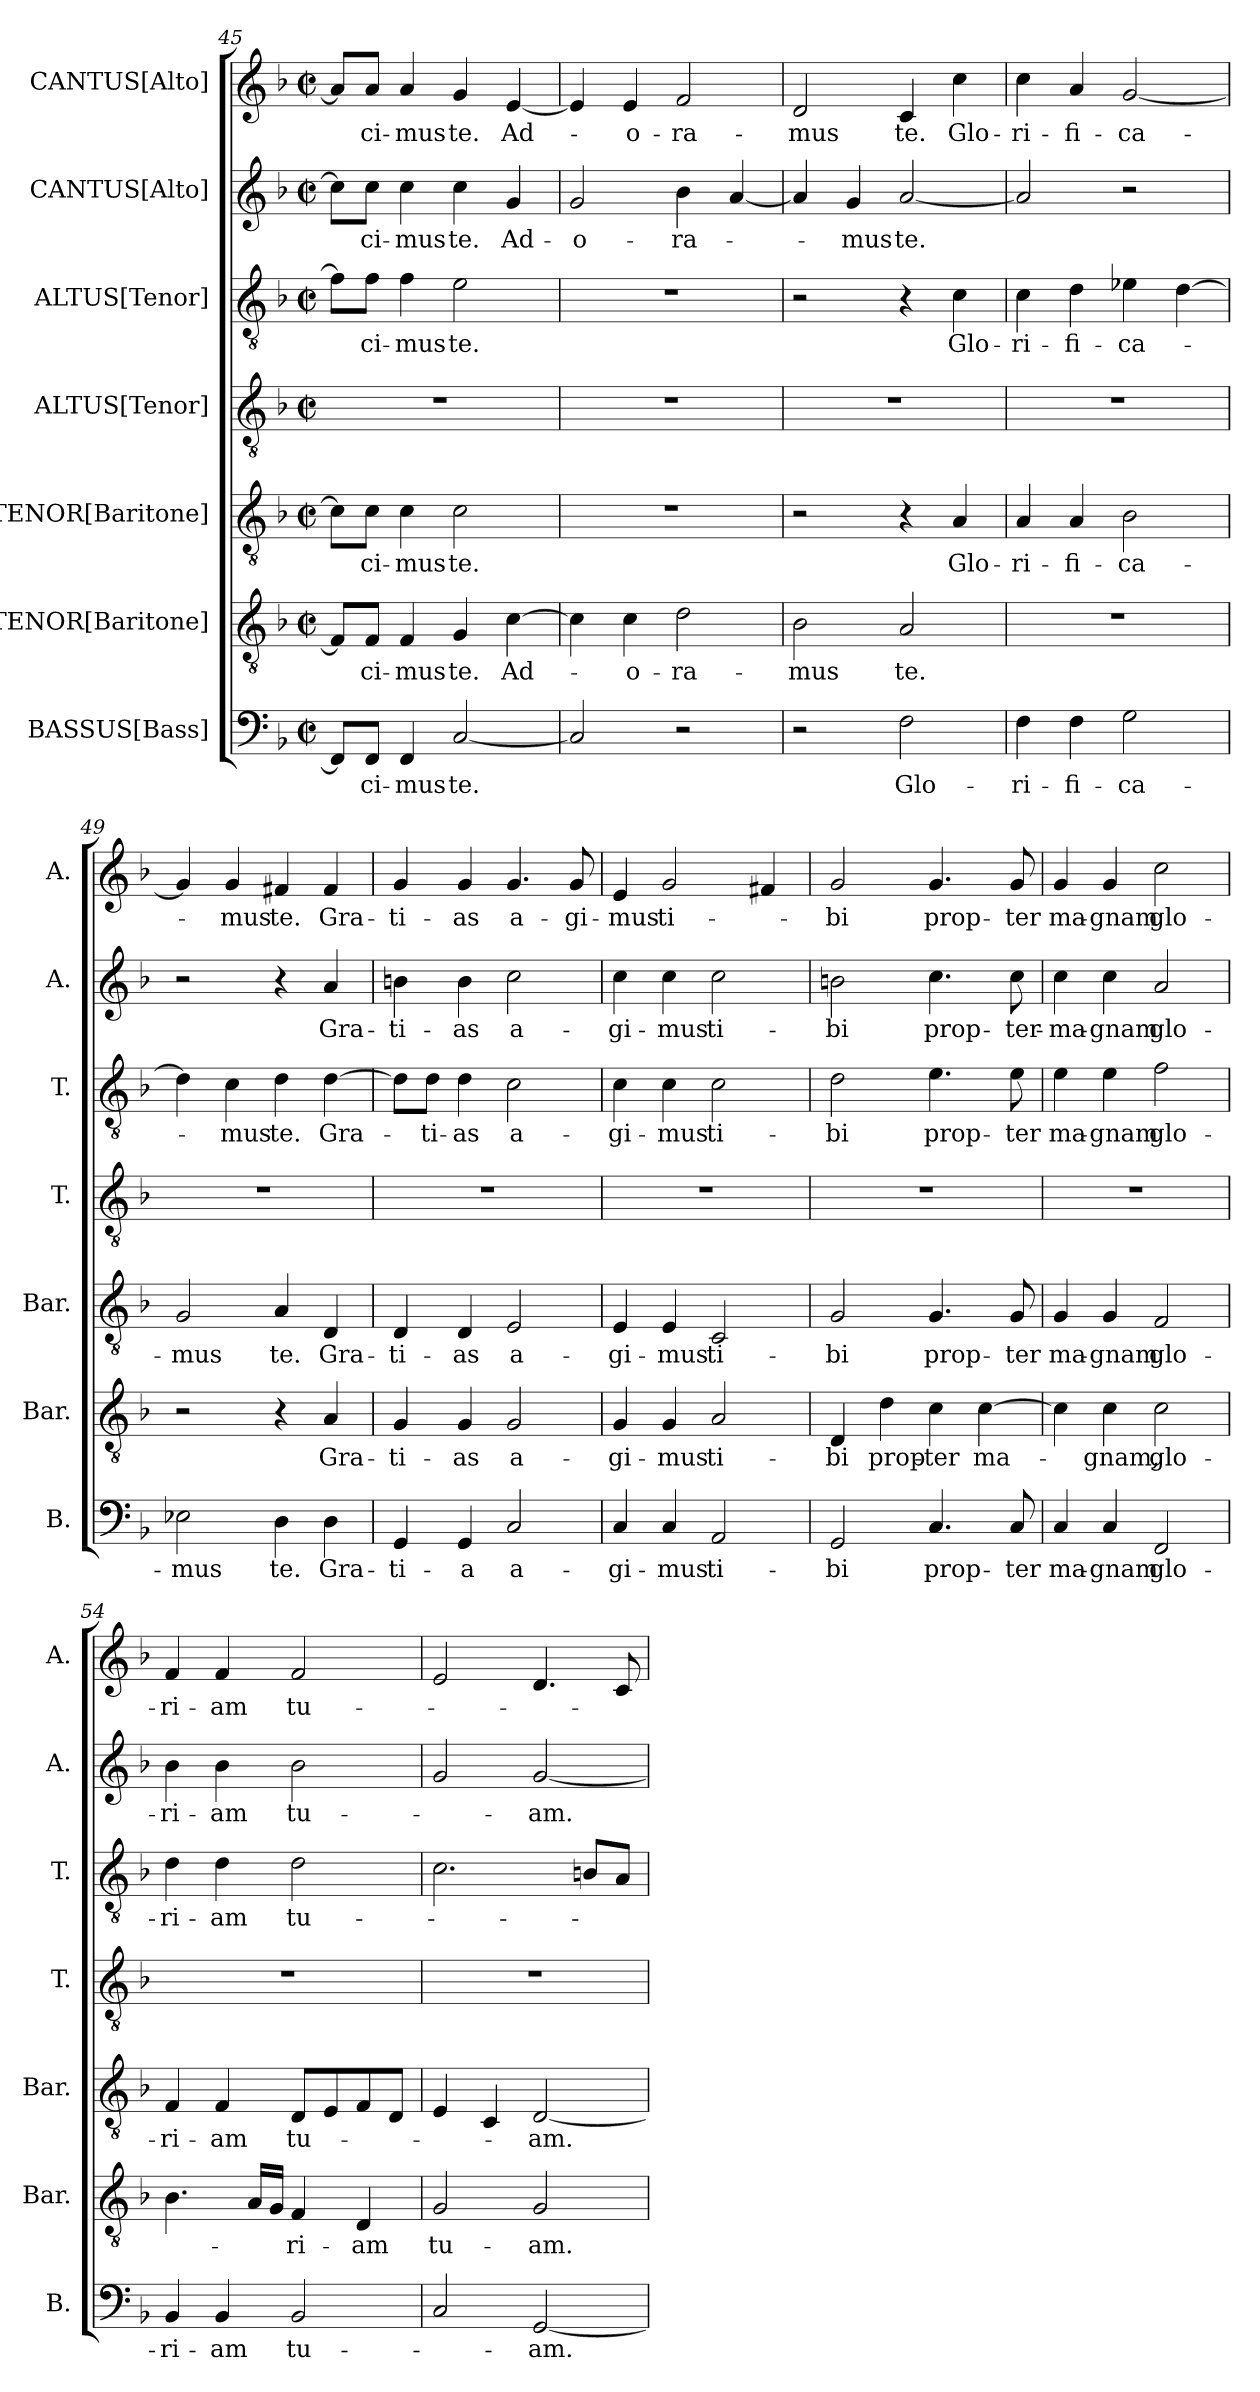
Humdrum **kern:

**kern	**text	**kern	**text	**kern	**text	**kern	**kern	**text	**kern	**text	**kern	**text
*part7	*part7	*part6	*part6	*part5	*part5	*part4	*part3	*part3	*part2	*part2	*part1	*part1
*staff7	*staff7	*staff6	*staff6	*staff5	*staff5	*staff4	*staff3	*staff3	*staff2	*staff2	*staff1	*staff1
*I"BASSUS[Bass]	*	*I"TENOR[Baritone]	*	*I"TENOR[Baritone]	*	*I"ALTUS[Tenor]	*I"ALTUS[Tenor]	*	*I"CANTUS[Alto]	*	*I"CANTUS[Alto]	*
*I'B.	*	*I'Bar.	*	*I'Bar.	*	*I'T.	*I'T.	*	*I'A.	*	*I'A.	*
*clefF4	*	*clefGv2	*	*clefGv2	*	*clefGv2	*clefGv2	*	*clefG2	*	*clefG2	*
*	*	*ITrd7c12	*	*ITrd7c12	*	*ITrd7c12	*ITrd7c12	*	*	*	*	*
*k[b-]	*	*k[b-]	*	*k[b-]	*	*k[b-]	*k[b-]	*	*k[b-]	*	*k[b-]	*
*F:	*	*F:	*	*F:	*	*F:	*F:	*	*F:	*	*F:	*
*M2/2	*	*M2/2	*	*M2/2	*	*M2/2	*M2/2	*	*M2/2	*	*M2/2	*
*met(c|)	*	*met(c|)	*	*met(c|)	*	*met(c|)	*met(c|)	*	*met(c|)	*	*met(c|)	*
=45	=45	=45	=45	=45	=45	=45	=45	=45	=45	=45	=45	=45
8FF/L]	.	8FF/L]	.	8C\L]	.	1r	8F\L]	.	8cc\L]	.	8a/L]	.
!	!LO:LY:b	!	!LO:LY:b	!	!LO:LY:b	!	!	!LO:LY:b	!	!LO:LY:b	!	!LO:LY:b
8FF/J	-ci-	8FF/J	-ci-	8C\J	-ci-	.	8F\J	-ci-	8cc\J	-ci-	8a/J	-ci-
!	!LO:LY:b	!	!LO:LY:b	!	!LO:LY:b	!	!	!LO:LY:b	!	!LO:LY:b	!	!LO:LY:b
4FF/	-mus	4FF/	-mus	4C\	-mus	.	4F\	-mus	4cc\	-mus	4a/	-mus
!	!LO:LY:b	!	!LO:LY:b	!	!LO:LY:b	!	!	!LO:LY:b	!	!LO:LY:b	!	!LO:LY:b
[<2C/	te.	4GG/	te.	2C\	te.	.	2E\	te.	4cc\	te.	4g/	te.
!	!	!	!LO:LY:b	!	!	!	!	!	!	!LO:LY:b	!	!LO:LY:b
.	.	[>4C\	Ad-	.	.	.	.	.	4g/	Ad-	[<4e/	Ad-
!!LO:LB:g=z
=46	=46	=46	=46	=46	=46	=46	=46	=46	=46	=46	=46	=46
!	!	!	!	!	!	!	!	!	!	!LO:LY:b	!	!
2C/]	.	4C\]	.	1r	.	1r	1r	.	2g/	-o-	4e/]	.
!	!	!	!LO:LY:b	!	!	!	!	!	!	!	!	!LO:LY:b
.	.	4C\	-o-	.	.	.	.	.	.	.	4e/	-o-
!	!	!	!LO:LY:b	!	!	!	!	!	!	!LO:LY:b	!	!LO:LY:b
2r	.	2D\	-ra-	.	.	.	.	.	4b-\	-ra-	2f/	-ra-
.	.	.	.	.	.	.	.	.	[<4a/	.	.	.
=47	=47	=47	=47	=47	=47	=47	=47	=47	=47	=47	=47	=47
!	!	!	!LO:LY:b	!	!	!	!	!	!	!	!	!LO:LY:b
2r	.	2BB-\	-mus	2r	.	1r	2r	.	4a/]	.	2d/	-mus
!	!	!	!	!	!	!	!	!	!	!LO:LY:b	!	!
.	.	.	.	.	.	.	.	.	4g/	-mus	.	.
!	!LO:LY:b	!	!LO:LY:b	!	!	!	!	!	!	!LO:LY:b	!	!LO:LY:b
2F\	Glo-	2AA/	te.	4r	.	.	4r	.	[<2a/	te.	4c/	te.
!	!	!	!	!	!LO:LY:b	!	!	!LO:LY:b	!	!	!	!LO:LY:b
.	.	.	.	4AA/	Glo-	.	4C\	Glo-	.	.	4cc\	Glo-
=48	=48	=48	=48	=48	=48	=48	=48	=48	=48	=48	=48	=48
!	!LO:LY:b	!	!	!	!LO:LY:b	!	!	!LO:LY:b	!	!	!	!LO:LY:b
4F\	-ri-	1r	.	4AA/	-ri-	1r	4C\	-ri-	2a/]	.	4cc\	-ri-
!	!LO:LY:b	!	!	!	!LO:LY:b	!	!	!LO:LY:b	!	!	!	!LO:LY:b
4F\	-fi-	.	.	4AA/	-fi-	.	4D\	-fi-	.	.	4a/	-fi-
!	!LO:LY:b	!	!	!	!LO:LY:b	!	!	!LO:LY:b	!	!	!	!LO:LY:b
2G\	-ca-	.	.	2BB-\	-ca-	.	4E-X\	-ca-	2r	.	[<2g/	-ca-
.	.	.	.	.	.	.	[>4D\	.	.	.	.	.
=49	=49	=49	=49	=49	=49	=49	=49	=49	=49	=49	=49	=49
!	!LO:LY:b	!	!	!	!LO:LY:b	!	!	!	!	!	!	!
2E-X\	-mus	2r	.	2GG/	-mus	1r	4D\]	.	2r	.	4g/]	.
!	!	!	!	!	!	!	!	!LO:LY:b	!	!	!	!LO:LY:b
.	.	.	.	.	.	.	4C\	-mus	.	.	4g/	-mus
!	!LO:LY:b	!	!	!	!LO:LY:b	!	!	!LO:LY:b	!	!	!	!LO:LY:b
4D\	te.	4r	.	4AA/	te.	.	4D\	te.	4r	.	4f#X/	te.
!	!LO:LY:b	!	!LO:LY:b	!	!LO:LY:b	!	!	!LO:LY:b	!	!LO:LY:b	!	!LO:LY:b
4D\	Gra-	4AA/	Gra-	4DD/	Gra-	.	[>4D\	Gra-	4a/	Gra-	4f#/	Gra-
=50	=50	=50	=50	=50	=50	=50	=50	=50	=50	=50	=50	=50
!	!LO:LY:b	!	!LO:LY:b	!	!LO:LY:b	!	!	!	!	!LO:LY:b	!	!LO:LY:b
4GG/	-ti-	4GG/	-ti-	4DD/	-ti-	1r	8D\L]	.	4bn\	-ti-	4g/	-ti-
!	!	!	!	!	!	!	!	!LO:LY:b	!	!	!	!
.	.	.	.	.	.	.	8D\J	-ti-	.	.	.	.
!	!LO:LY:b	!	!LO:LY:b	!	!LO:LY:b	!	!	!LO:LY:b	!	!LO:LY:b	!	!LO:LY:b
4GG/	-a	4GG/	-as	4DD/	-as	.	4D\	-as	4b\	-as	4g/	-as
!	!LO:LY:b	!	!LO:LY:b	!	!LO:LY:b	!	!	!LO:LY:b	!	!LO:LY:b	!	!LO:LY:b
2C/	a-	2GG/	a-	2EE/	a-	.	2C\	a-	2cc\	a-	4.g/	a-
!	!	!	!	!	!	!	!	!	!	!	!	!LO:LY:b
.	.	.	.	.	.	.	.	.	.	.	8g/	-gi-
=51	=51	=51	=51	=51	=51	=51	=51	=51	=51	=51	=51	=51
!	!LO:LY:b	!	!LO:LY:b	!	!LO:LY:b	!	!	!LO:LY:b	!	!LO:LY:b	!	!LO:LY:b
4C/	-gi-	4GG/	-gi-	4EE/	-gi-	1r	4C\	-gi-	4cc\	-gi-	4e/	-mus
!	!LO:LY:b	!	!LO:LY:b	!	!LO:LY:b	!	!	!LO:LY:b	!	!LO:LY:b	!	!LO:LY:b
4C/	-mus	4GG/	-mus	4EE/	-mus	.	4C\	-mus	4cc\	-mus	2g/	ti-
!	!LO:LY:b	!	!LO:LY:b	!	!LO:LY:b	!	!	!LO:LY:b	!	!LO:LY:b	!	!
2AA/	ti-	2AA/	ti-	2CC/	ti-	.	2C\	ti-	2cc\	ti-	.	.
.	.	.	.	.	.	.	.	.	.	.	4f#X/	.
=52	=52	=52	=52	=52	=52	=52	=52	=52	=52	=52	=52	=52
!	!LO:LY:b	!	!LO:LY:b	!	!LO:LY:b	!	!	!LO:LY:b	!	!LO:LY:b	!	!LO:LY:b
2GG/	-bi	4DD/	-bi	2GG/	-bi	1r	2D\	-bi	2bn\	-bi	2g/	-bi
!	!	!	!LO:LY:b	!	!	!	!	!	!	!	!	!
.	.	4D\	prop-	.	.	.	.	.	.	.	.	.
!	!LO:LY:b	!	!LO:LY:b	!	!LO:LY:b	!	!	!LO:LY:b	!	!LO:LY:b	!	!LO:LY:b
4.C/	prop-	4C\	-ter	4.GG/	prop-	.	4.E\	prop-	4.cc\	prop-	4.g/	prop-
!	!	!	!LO:LY:b	!	!	!	!	!	!	!	!	!
.	.	[>4C\	ma-	.	.	.	.	.	.	.	.	.
!	!LO:LY:b	!	!	!	!LO:LY:b	!	!	!LO:LY:b	!	!LO:LY:b	!	!LO:LY:b
8C/	-ter	.	.	8GG/	-ter	.	8E\	-ter	8cc\	-ter-	8g/	-ter
=53	=53	=53	=53	=53	=53	=53	=53	=53	=53	=53	=53	=53
!	!LO:LY:b	!	!	!	!LO:LY:b	!	!	!LO:LY:b	!	!LO:LY:b	!	!LO:LY:b
4C/	ma-	4C\]	.	4GG/	ma-	1r	4E\	ma-	4cc\	-ma-	4g/	ma-
!	!LO:LY:b	!	!LO:LY:b	!	!LO:LY:b	!	!	!LO:LY:b	!	!LO:LY:b	!	!LO:LY:b
4C/	-gnam	4C\	-gnam,	4GG/	-gnam	.	4E\	-gnam	4cc\	-gnam	4g/	-gnam
!	!LO:LY:b	!	!LO:LY:b	!	!LO:LY:b	!	!	!LO:LY:b	!	!LO:LY:b	!	!LO:LY:b
2FF/	glo-	2C\	glo-	2FF/	glo-	.	2F\	glo-	2a/	glo-	2cc\	glo-
!!LO:PB:g=z
=54	=54	=54	=54	=54	=54	=54	=54	=54	=54	=54	=54	=54
!	!LO:LY:b	!	!	!	!LO:LY:b	!	!	!LO:LY:b	!	!LO:LY:b	!	!LO:LY:b
4BB-/	-ri-	4.BB-\	.	4FF/	-ri-	1r	4D\	-ri-	4b-\	-ri-	4f/	-ri-
!	!LO:LY:b	!	!	!	!LO:LY:b	!	!	!LO:LY:b	!	!LO:LY:b	!	!LO:LY:b
4BB-/	-am	.	.	4FF/	-am	.	4D\	-am	4b-\	-am	4f/	-am
.	.	16AA/LL	.	.	.	.	.	.	.	.	.	.
.	.	16GG/JJ	.	.	.	.	.	.	.	.	.	.
!	!LO:LY:b	!	!LO:LY:b	!	!LO:LY:b	!	!	!LO:LY:b	!	!LO:LY:b	!	!LO:LY:b
2BB-/	tu-	4FF/	-ri-	8DD/L	tu-	.	2D\	tu-	2b-\	tu-	2f/	tu-
.	.	.	.	8EE/	.	.	.	.	.	.	.	.
!	!	!	!LO:LY:b	!	!	!	!	!	!	!	!	!
.	.	4DD/	-am	8FF/	.	.	.	.	.	.	.	.
.	.	.	.	8DD/J	.	.	.	.	.	.	.	.
=55	=55	=55	=55	=55	=55	=55	=55	=55	=55	=55	=55	=55
!	!	!	!LO:LY:b	!	!	!	!	!	!	!	!	!
2C/	.	2GG/	tu-	4EE/	.	1r	2.C\	.	2g/	.	2e/	.
.	.	.	.	4CC/	.	.	.	.	.	.	.	.
!	!LO:LY:b	!	!LO:LY:b	!	!LO:LY:b	!	!	!	!	!LO:LY:b	!	!
[<2GG/	-am.	2GG/	-am.	[<2DD/	-am.	.	.	.	[<2g/	-am.	4.d/	.
.	.	.	.	.	.	.	8BBn/L	.	.	.	.	.
.	.	.	.	.	.	.	8AA/J	.	.	.	8c/	.
=	=	=	=	=	=	=	=	=	=	=	=	=
*-	*-	*-	*-	*-	*-	*-	*-	*-	*-	*-	*-	*-
